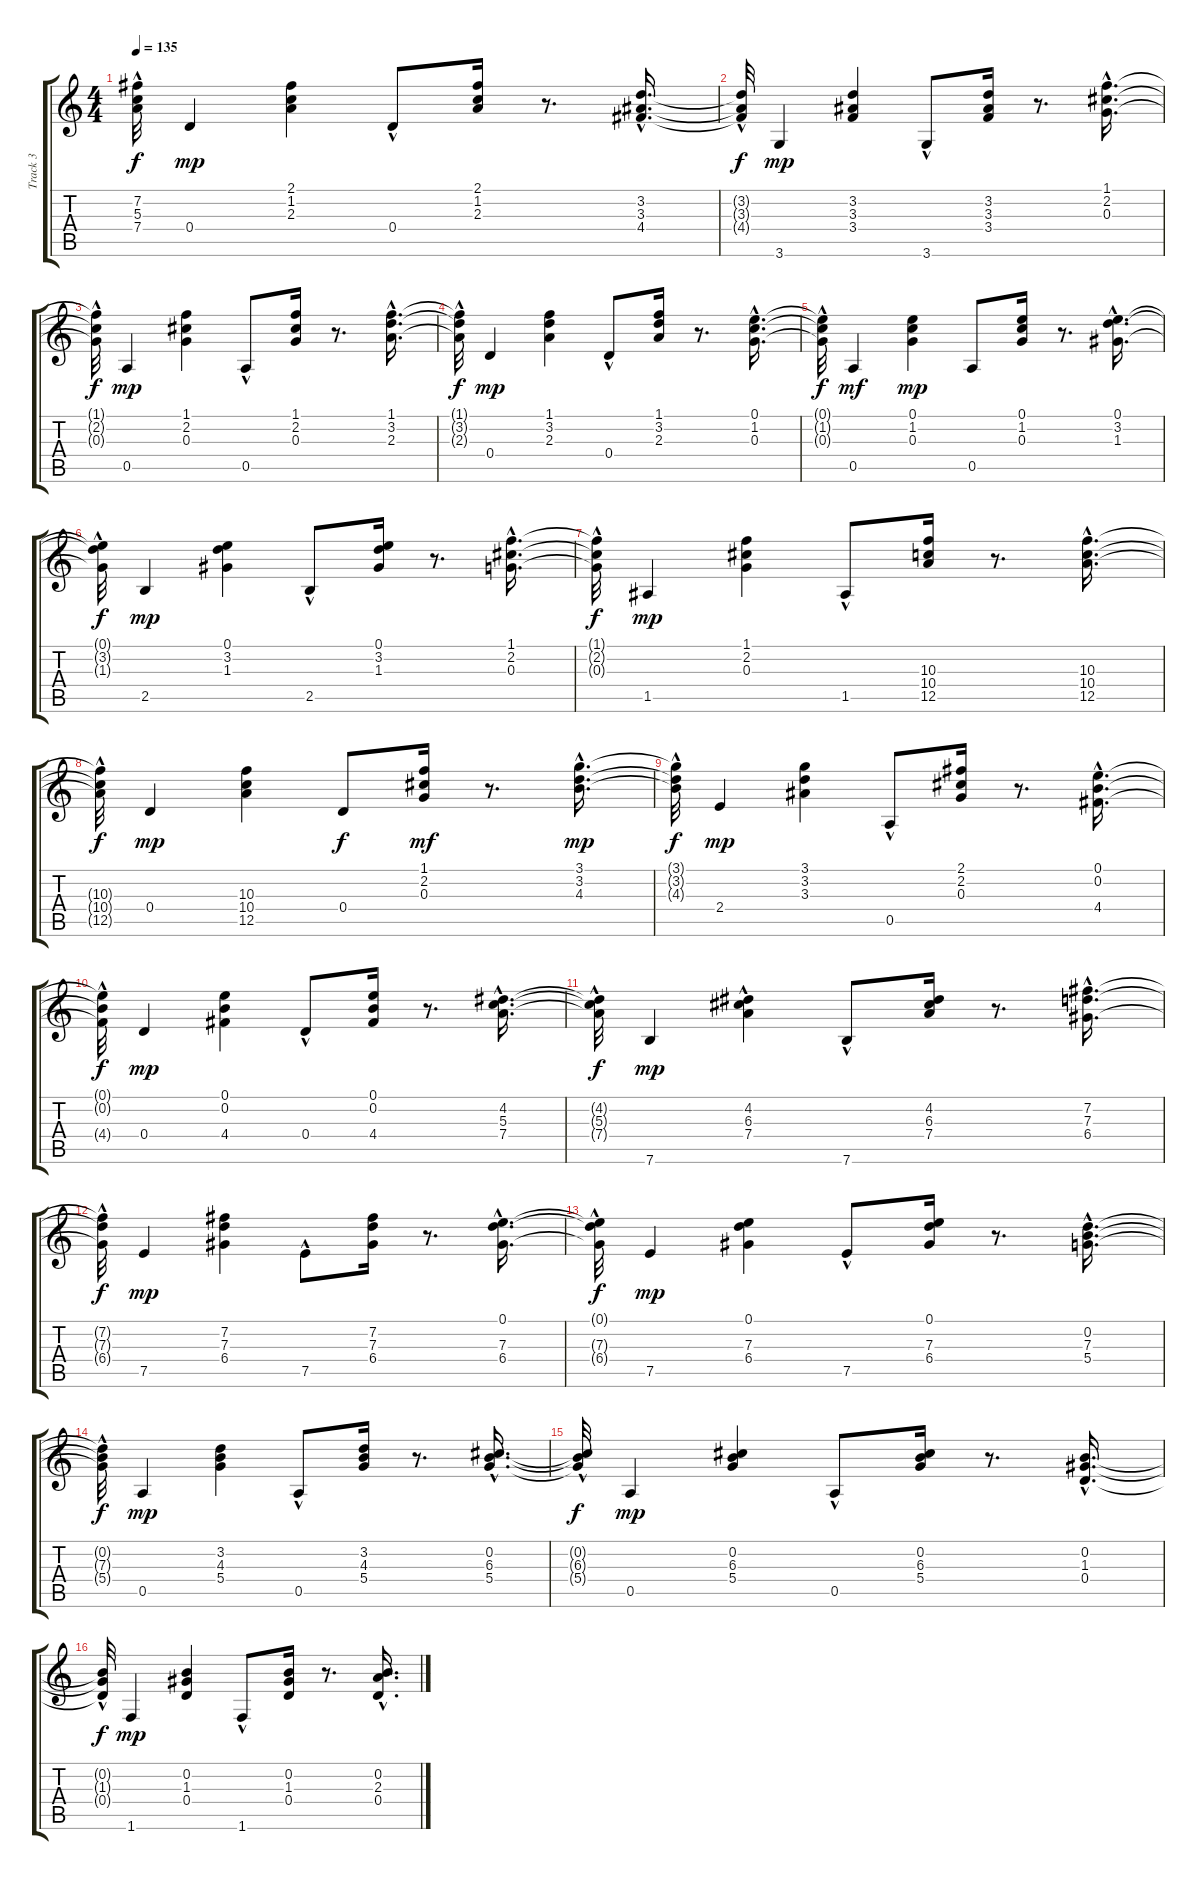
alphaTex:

\track ("Track 3" "Track 3") {instrument acousticguitarnylon}
\staff {score tabs}
\tuning (E4 B3 G3 D3 A2 E2) {hide}
\ts (4 4)
\tempo 135
\clef g2
\ks c
(7.2{hac t} 5.3{hac t} 7.4{hac t}).32{dy f} 0.4.4{dy mp} (2.1 1.2 2.3).4 0.4{hac}.8 (2.1 1.2 2.3).16 r.8{d} (3.2{hac} 3.3{hac} 4.4{hac}).16{d} |
(3.2{hac t} 3.3{hac t} 4.4{hac t}).32{dy f} 3.6.4{dy mp} (3.2 3.3 3.4).4 3.6{hac}.8 (3.2 3.3 3.4).16 r.8{d} (1.1{hac} 2.2{hac} 0.3{hac}).16{d} |
(1.1{hac t} 2.2{hac t} 0.3{hac t}).32{dy f} 0.5.4{dy mp} (1.1 2.2 0.3).4 0.5{hac}.8 (1.1 2.2 0.3).16 r.8{d} (1.1{hac} 3.2{hac} 2.3{hac}).16{d} |
(1.1{hac t} 3.2{hac t} 2.3{hac t}).32{dy f} 0.4.4{dy mp} (1.1 3.2 2.3).4 0.4{hac}.8 (1.1 3.2 2.3).16 r.8{d} (0.1{hac} 1.2{hac} 0.3{hac}).16{d} |
(0.1{hac t} 1.2{hac t} 0.3{hac t}).32{dy f} 0.5.4{dy mf} (0.1 1.2 0.3).4{dy mp} 0.5.8 (0.1 1.2 0.3).16 r.8{d} (0.1{hac} 3.2{hac} 1.3{hac}).16{d} |
(0.1{hac t} 3.2{hac t} 1.3{hac t}).32{dy f} 2.5.4{dy mp} (0.1 3.2 1.3).4 2.5{hac}.8 (0.1 3.2 1.3).16 r.8{d} (1.1{hac} 2.2{hac} 0.3{hac}).16{d} |
(1.1{hac t} 2.2{hac t} 0.3{hac t}).32{dy f} 1.5.4{dy mp} (1.1 2.2 0.3).4 1.5{hac}.8 (10.3 10.4 12.5).16 r.8{d} (10.3{hac} 10.4{hac} 12.5{hac}).16{d} |
(10.3{hac t} 10.4{hac t} 12.5{hac t}).32{dy f} 0.4.4{dy mp} (10.3 10.4 12.5).4 0.4.8{dy f} (1.1 2.2 0.3).16{dy mf} r.8{d} (3.1{hac} 3.2{hac} 4.3{hac}).16{d dy mp} |
(3.1{hac t} 3.2{hac t} 4.3{hac t}).32{dy f} 2.4.4{dy mp} (3.1 3.2 3.3).4 0.5{hac}.8 (2.1 2.2 0.3).16 r.8{d} (0.1{hac} 0.2{hac} 4.4{hac}).16{d} |
(0.1{hac t} 0.2{hac t} 4.4{hac t}).32{dy f} 0.4.4{dy mp} (0.1 0.2 4.4).4 0.4{hac}.8 (0.1 0.2 4.4).16 r.8{d} (4.2{hac} 5.3{hac} 7.4{hac}).16{d} |
(4.2{hac t} 5.3{hac t} 7.4{hac t}).32{dy f} 7.6.4{dy mp} (4.2 6.3 7.4{hac}).4 7.6{hac}.8 (4.2 6.3 7.4).16 r.8{d} (7.2{hac} 7.3{hac} 6.4{hac}).16{d} |
(7.2{hac t} 7.3{hac t} 6.4{hac t}).32{dy f} 7.5.4{dy mp} (7.2 7.3 6.4).4 7.5{hac}.8 (7.2 7.3 6.4).16 r.8{d} (0.1{hac} 7.3{hac} 6.4{hac}).16{d} |
(0.1{hac t} 7.3{hac t} 6.4{hac t}).32{dy f} 7.5.4{dy mp} (0.1 7.3 6.4).4 7.5{hac}.8 (0.1 7.3 6.4).16 r.8{d} (0.2{hac} 7.3{hac} 5.4{hac}).16{d} |
(0.2{hac t} 7.3{hac t} 5.4{hac t}).32{dy f} 0.5.4{dy mp} (3.2 4.3 5.4).4 0.5{hac}.8 (3.2 4.3 5.4).16 r.8{d} (0.2{hac} 6.3{hac} 5.4{hac}).16{d} |
(0.2{hac t} 6.3{hac t} 5.4{hac t}).32{dy f} 0.5.4{dy mp} (0.2 6.3 5.4).4 0.5{hac}.8 (0.2 6.3 5.4).16 r.8{d} (0.2{hac} 1.3{hac} 0.4{hac}).16{d} |
(0.2{hac t} 1.3{hac t} 0.4{hac t}).32{dy f} 1.6.4{dy mp} (0.2 1.3 0.4).4 1.6{hac}.8 (0.2 1.3 0.4).16 r.8{d} (0.2{hac} 2.3{hac} 0.4{hac}).16{d}
